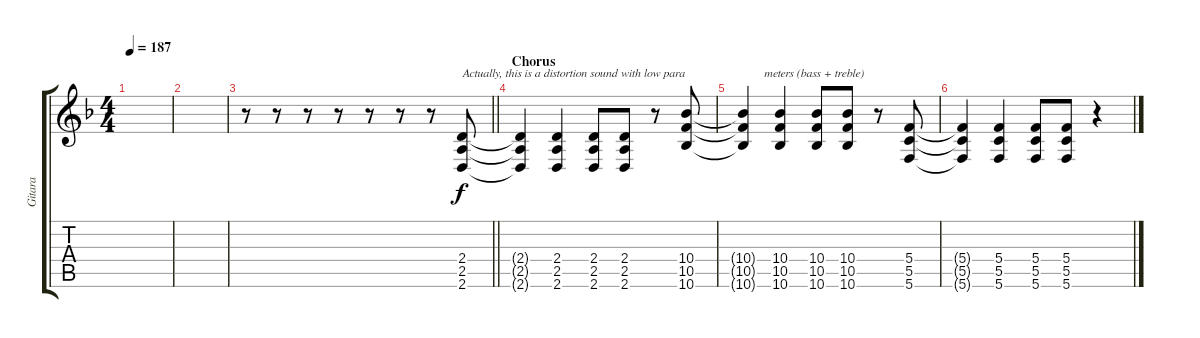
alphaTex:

\track ("Gitara" "Gitara") {instrument distortionguitar}
\staff {score tabs}
\tuning (D4 A3 F3 C3 G2 C2) {hide}
\ts (4 4)
\tempo 187
\clef g2
\ks dminor
|
|
\barLineRight lightlight
r.8{volume 7} r.8 r.8 r.8 r.8 r.8 r.8 (2.4 2.5 2.6).8{txt "Actually, this is a distortion sound with low para"} |
\section ("" "Chorus")
(2.4{t} 2.5{t} 2.6{t}).4 (2.4 2.5 2.6).4 (2.4 2.5 2.6).8 (2.4 2.5 2.6).8 r.8 (10.4 10.5 10.6).8 |
(10.4{t} 10.5{t} 10.6{t}).4{txt "       meters (bass + treble)"} (10.4 10.5 10.6).4 (10.4 10.5 10.6).8 (10.4 10.5 10.6).8 r.8 (5.4 5.5 5.6).8 |
(5.4{t} 5.5{t} 5.6{t}).4 (5.4 5.5 5.6).4 (5.4 5.5 5.6).8 (5.4 5.5 5.6).8 r.4
